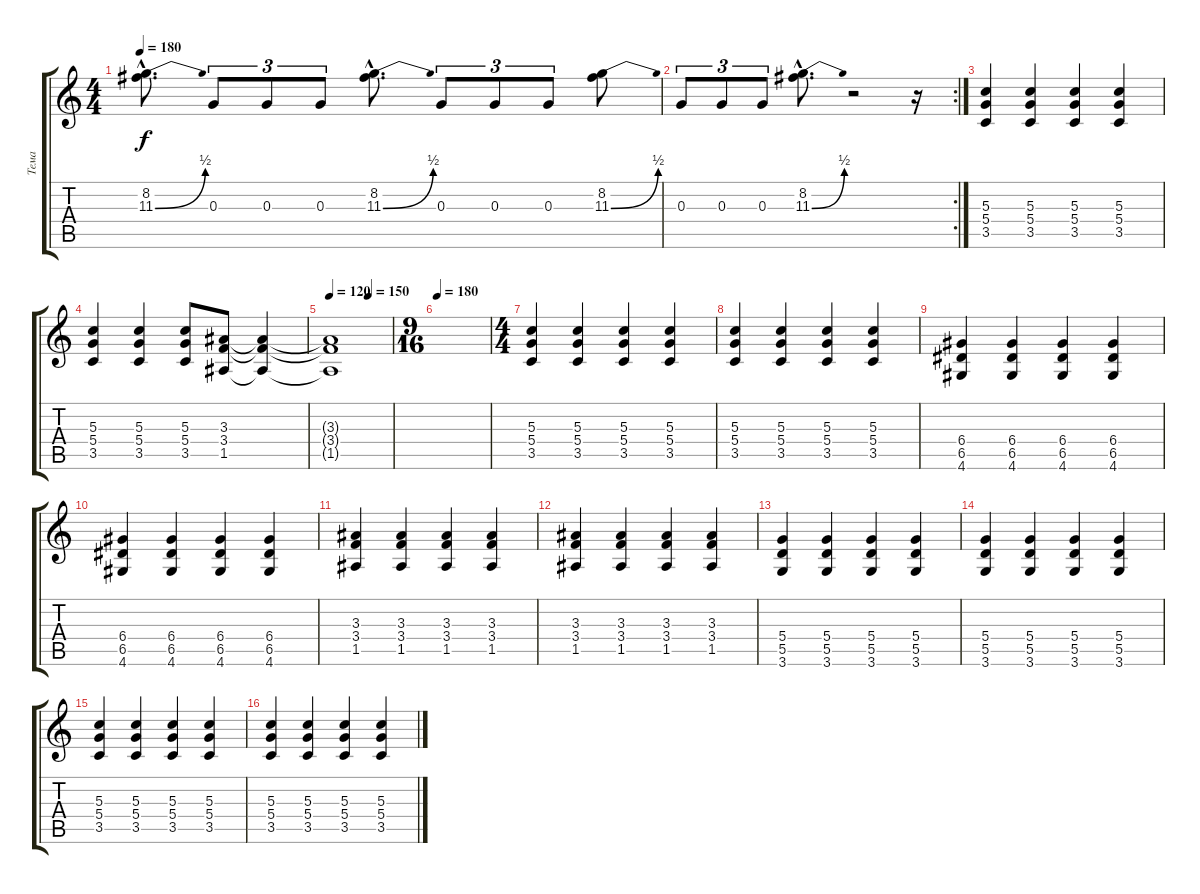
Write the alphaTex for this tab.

\track ("Тема" "Тема") {instrument distortionguitar}
\staff {score tabs}
\tuning (E4 B3 G3 D3 A2 E2) {hide}
\ts (4 4)
\tempo 180
\clef g2
\ks c
(8.2{hac} 11.3{be (bend 0 0 60 2) hac}).8{d dy f} 0.3.8{tu (3 2)} 0.3.8{tu (3 2)} 0.3.8{tu (3 2)} (8.2{hac} 11.3{be (bend 0 0 60 2) hac}).8{d} 0.3.8{tu (3 2)} 0.3.8{tu (3 2)} 0.3.8{tu (3 2)} (8.2 11.3{be (bend 0 0 60 2)}).8 |
\rc 2
0.3.8{tu (3 2)} 0.3.8{tu (3 2)} 0.3.8{tu (3 2)} (8.2{hac} 11.3{be (bend 0 0 60 2) hac}).8{d} r.2 r.16 |
(5.3 5.4 3.5).4 (5.3 5.4 3.5).4 (5.3 5.4 3.5).4 (5.3 5.4 3.5).4 |
(5.3 5.4 3.5).4 (5.3 5.4 3.5).4 (5.3 5.4 3.5).8 (3.3 3.4 1.5).8 (3.3{t} 3.4{t} 1.5{t}).4 |
\tempo 120
\tempo (150 0.625)
(3.3{t} 3.4{t} 1.5{t}).1 |
\ts (9 16)
\tempo 180
|
\ts (4 4)
(5.3 5.4 3.5).4 (5.3 5.4 3.5).4 (5.3 5.4 3.5).4 (5.3 5.4 3.5).4 |
(5.3 5.4 3.5).4 (5.3 5.4 3.5).4 (5.3 5.4 3.5).4 (5.3 5.4 3.5).4 |
(6.4 6.5 4.6).4 (6.4 6.5 4.6).4 (6.4 6.5 4.6).4 (6.4 6.5 4.6).4 |
(6.4 6.5 4.6).4 (6.4 6.5 4.6).4 (6.4 6.5 4.6).4 (6.4 6.5 4.6).4 |
(3.3 3.4 1.5).4 (3.3 3.4 1.5).4 (3.3 3.4 1.5).4 (3.3 3.4 1.5).4 |
(3.3 3.4 1.5).4 (3.3 3.4 1.5).4 (3.3 3.4 1.5).4 (3.3 3.4 1.5).4 |
(5.4 5.5 3.6).4 (5.4 5.5 3.6).4 (5.4 5.5 3.6).4 (5.4 5.5 3.6).4 |
(5.4 5.5 3.6).4 (5.4 5.5 3.6).4 (5.4 5.5 3.6).4 (5.4 5.5 3.6).4 |
(5.3 5.4 3.5).4 (5.3 5.4 3.5).4 (5.3 5.4 3.5).4 (5.3 5.4 3.5).4 |
(5.3 5.4 3.5).4 (5.3 5.4 3.5).4 (5.3 5.4 3.5).4 (5.3 5.4 3.5).4
